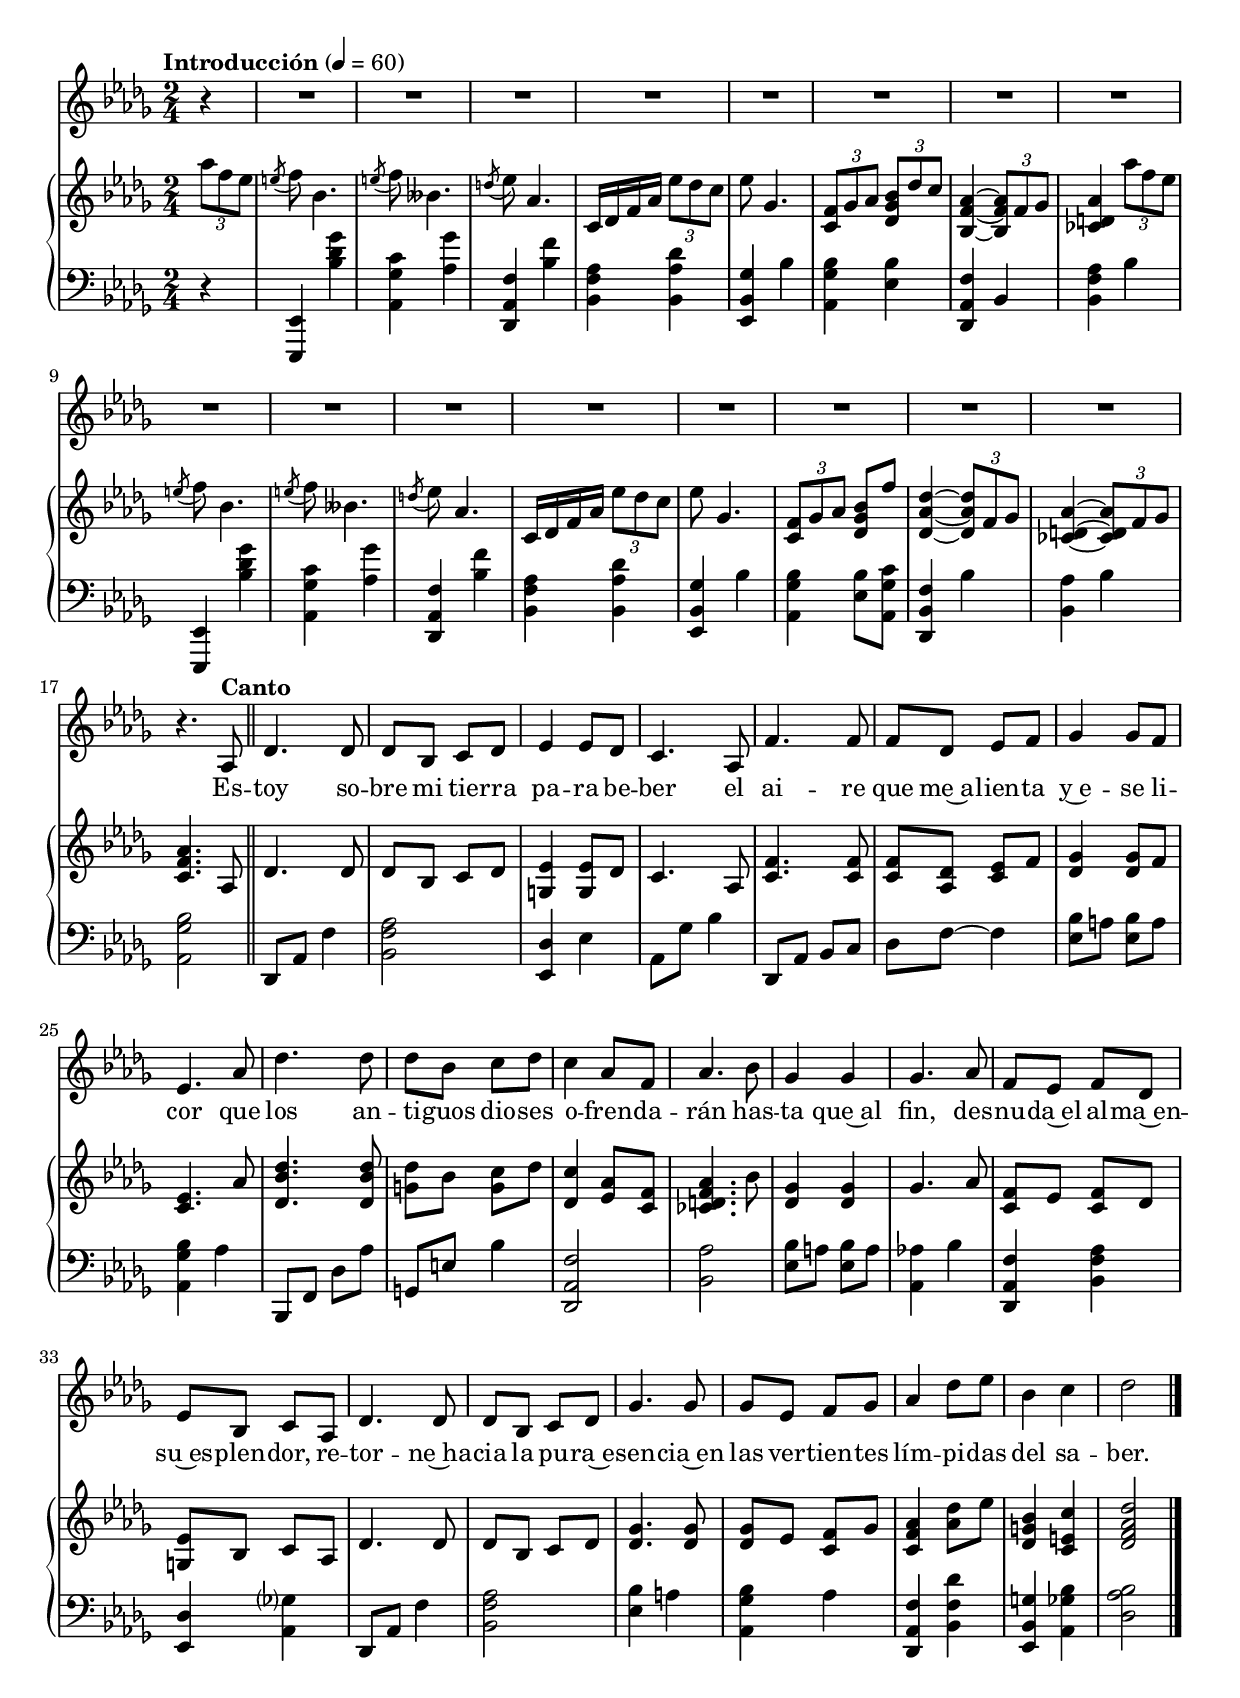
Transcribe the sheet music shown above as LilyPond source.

\version "2.22.1"
\version "2.22.1"
global = {
  \key f \major
  \time 2/4
  \tempo "Introducción" 4 = 60
  \partial 4 s4
  s2*16
  s4.
  \tempo "Canto" s8
  \bar "||"
  s2*23
  \bar "|."
}

melodia = \relative {
  r4
  R2*16
  r4. c'8
  f4. f8
  f d e f 
  g4 g8 f
  e4. c8
  a'4. a8
  a f g a
  bes4 bes8 a
  g4. c8
  f4. f8
  f d e f
  e4 c8 a
  c4. d8
  bes4 bes
  bes4. c8
  a g a f
  g d e c
  f4. f8
  f d e f
  bes4. bes8
  bes g a bes
  c4 f8 g
  d4 e
  f2
}

manoderecha = \relative {
  \tuplet 3/2 {c'''8 a g}
  \acciaccatura gis8 a d,4.
  \acciaccatura gis8 a des,4.
  \acciaccatura fis8 g c,4.
  e,16 f a c \tuplet 3/2 {g'8 f e}
  g bes,4.
  \tuplet 3/2 {<e, a>8 bes' c} \tuplet 3/2 {<f, bes d> f' e}
  <d, a' c>4 ~ \tuplet 3/2 {<d a' c>8 a' bes}
  <es, fis c'>4 \tuplet 3/2 {c''8 a g}
  \acciaccatura gis8 a d,4.
  \acciaccatura gis8 a des,4.
  \acciaccatura fis8 g c,4.
  e,16 f a c \tuplet 3/2 {g'8 f e}
  g bes,4.
  \tuplet 3/2 {<e, a>8 bes' c} <f, bes d> a'
  <f, c' f>4 ~ \tuplet 3/2 {<f c' f>8 a bes}
  <es, fis c'>4 ~ \tuplet 3/2 {<es fis c'>8 a bes}
  <e, a c>4. c8
  f4. f8
  f d e f
  <b, g'>4 <b g'>8 f'
  e4. c8
  <e a>4. <e a>8
  <e a> <c f> <e g> a
  <f bes>4 <f bes>8 a
  <e g>4. c'8
  <f, d' f>4. q8
  <b f'> d <b e> f'
  <f, e'>4 <g c>8 <e a>
  <es fis a c>4. d'8
  <f, bes>4 q
  bes4. c8
  <e, a>8 g <e a> f
  <b, g'> d e c
  f4. f8
  f8 d e f
  <f bes>4. q8
  q g <e a> bes'
  <e, a c>4 <c' f>8 g'
  <f, b d>4 <e gis e'>
  <f a c f>2
}

manoizquierda = \relative {
  \clef bass
  r4
  <g,,g'>4 <d''' f bes>
  <c, bes' e> <c' bes'>
  <f,, c' a'> <d'' a'>
  <d, a' c> <d c' f>
  <g, d'bes'> d''
  <c, bes' d> <g' d'>
  <f, c' a'> d'
  <d a' c> d'
  <g,,, g'> <d''' f bes>
  <c, bes' e> <c' bes'>
  <f,, c' a'> <d'' a'>
  <d, a' c> <d c' f>
  <g, d'bes'> d''
  <c, bes' d> <g' d'>8 <c, bes' e>
  <f, d' a'>4 d''
  <d, c'> d'
  <c, bes' d>2
  f,8 c' a'4
  <d, a' c>2
  <g, f'>4 g'
  c,8 bes' d4
  f,,8 c' d e
  f a ~ a4
  <g d'>8 cis <g d'> cis
  <c, bes' d>4 c'
  d,,8 a' f' c'
  b, gis' d'4
  <f,, c' a'>2
  <d' c'>
  <g d'>8 cis <g d'> cis
  <c, c'!>4 d'
  <f,, c' a'> <d' a' c>
  <g, f'> <c bes'?>
  f,8 c' a'4
  <d, a' c>2
  <g d'>4 cis
  <c, bes' d> c'
  <f,, c' a'> <d' a' f'>
  <g, d' b'> <c bes' d>
  <f c' d>2
}

versos = \lyricmode {
  Es -- toy so -- bre mi tie -- rra
  pa -- ra be -- ber
  el ai -- re que me~a -- lien -- ta
  y~e -- se li -- cor
  que los an -- ti -- guos dio -- ses
  o -- fren -- da -- rán
  has -- ta que~al fin,
  des -- nu -- da~el al -- ma~en -- su~es -- plen -- dor,
  re -- tor -- ne~ha -- cia la pu -- ra~e -- sen -- cia~en
  las ver -- tien -- tes lím -- pi -- das del sa -- ber.
}


\score {
  \transpose f des
  <<
    \new Staff << \melodia \global >> \addlyrics \versos
    \new PianoStaff {
      <<
        \new Staff << \manoderecha \global >>
        \new Staff << \manoizquierda \global >>
      >>
    }
  >>
  \layout {
    indent = 0\cm
  }
}